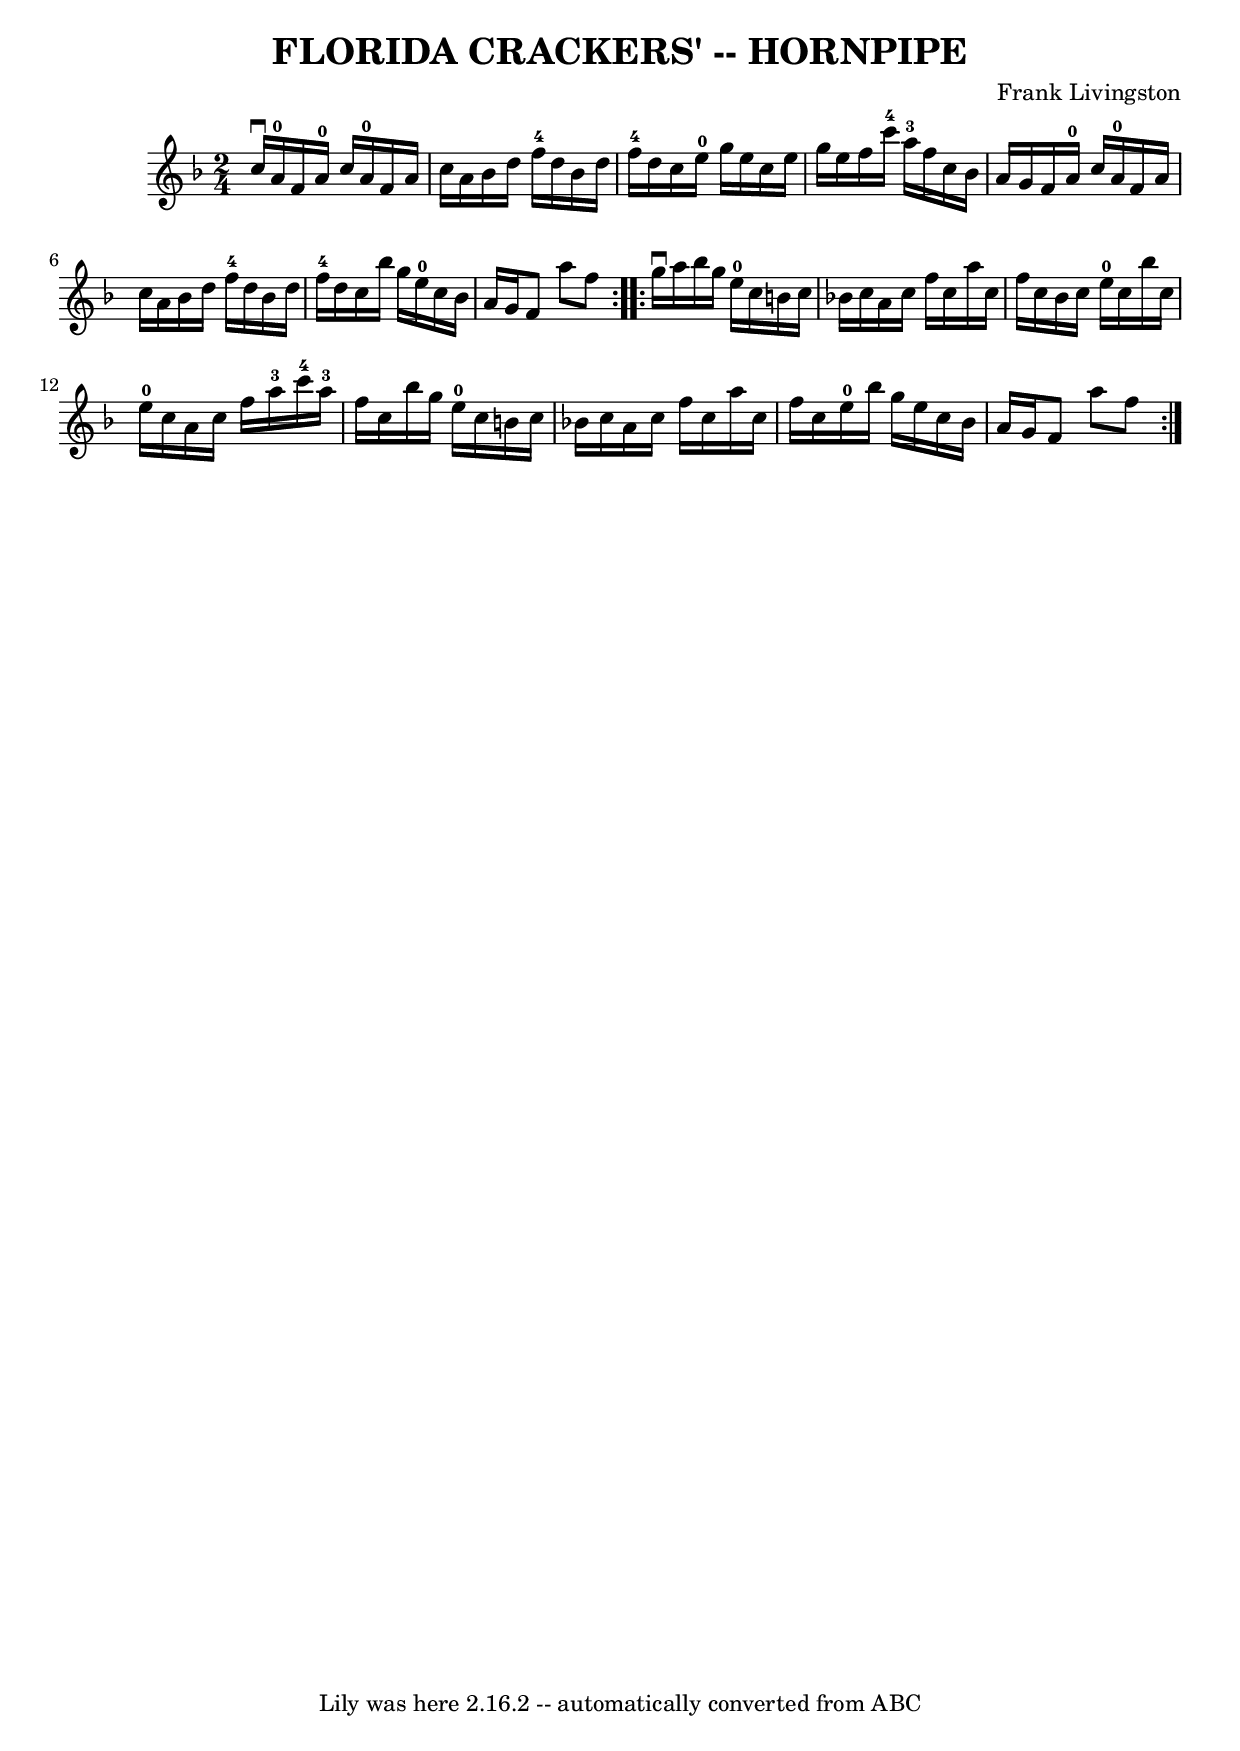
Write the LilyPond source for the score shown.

\version "2.16.2"
\include "Mammoth.ily"
\header {
  %% book = "Ryan's Mammoth Collection of Fiddle Tunes"
  composer = "Frank Livingston"
  crossRefNumber = "1"
  footnotes = ""
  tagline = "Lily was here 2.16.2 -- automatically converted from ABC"
  title = "FLORIDA CRACKERS' -- HORNPIPE"

}
voicedefault =  {



  \repeat volta 2 {

    \time 2/4 
    \key f \major
    c''16^\downbow a'16-0       |
    f'16    
    a'16-0 c''16 a'16-0 f'16 a'16 c''16 a'16    |
    
    bes'16 d''16 f''16-4 d''16 bes'16 d''16 f''16-4 d''16  
    |
    c''16 e''16-0 g''16 e''16 c''16 e''16 g''16    
    e''16    |
    f''16 c'''16-4 a''16-3 f''16 c''16    
    bes'16 a'16 g'16    |
    |
    f'16 a'16-0 c''16    
    a'16-0 f'16 a'16 c''16 a'16    |
    bes'16 d''16    
    f''16-4 d''16 bes'16 d''16 f''16-4 d''16    |
    c''16 
    bes''16 g''16 e''16-0 c''16 bes'16 a'16 g'16    |
    
    f'8 a''8 f''8    
  }     
  \repeat volta 2 {
    g''16^\downbow a''16      
    |
    bes''16 g''16 e''16-0 c''16 b'16 c''16 bes'!16 
    c''16    |
    a'16 c''16 f''16 c''16 a''16 c''16    
    f''16 c''16    |
    bes'16 c''16 e''16-0 c''16 bes''16   
    c''16 e''16-0 c''16    |
    a'16 c''16 f''16 a''16-3 
    c'''16-4 a''16-3 f''16 c''16    |
    |
    
    bes''16 g''16 e''16-0 c''16 b'16 c''16 bes'!16 c''16    
    |
    a'16 c''16 f''16 c''16 a''16 c''16 f''16 c''16  
    |
    e''16-0 bes''16 g''16 e''16 c''16 bes'16    
    a'16 g'16    |
    f'8 a''8 f''8    
  }   

}

\score{
  <<

    \context Staff="default"
    {
      \voicedefault 
      
    }

  >>
  \layout {
    
  }
  \midi {
  }

}
